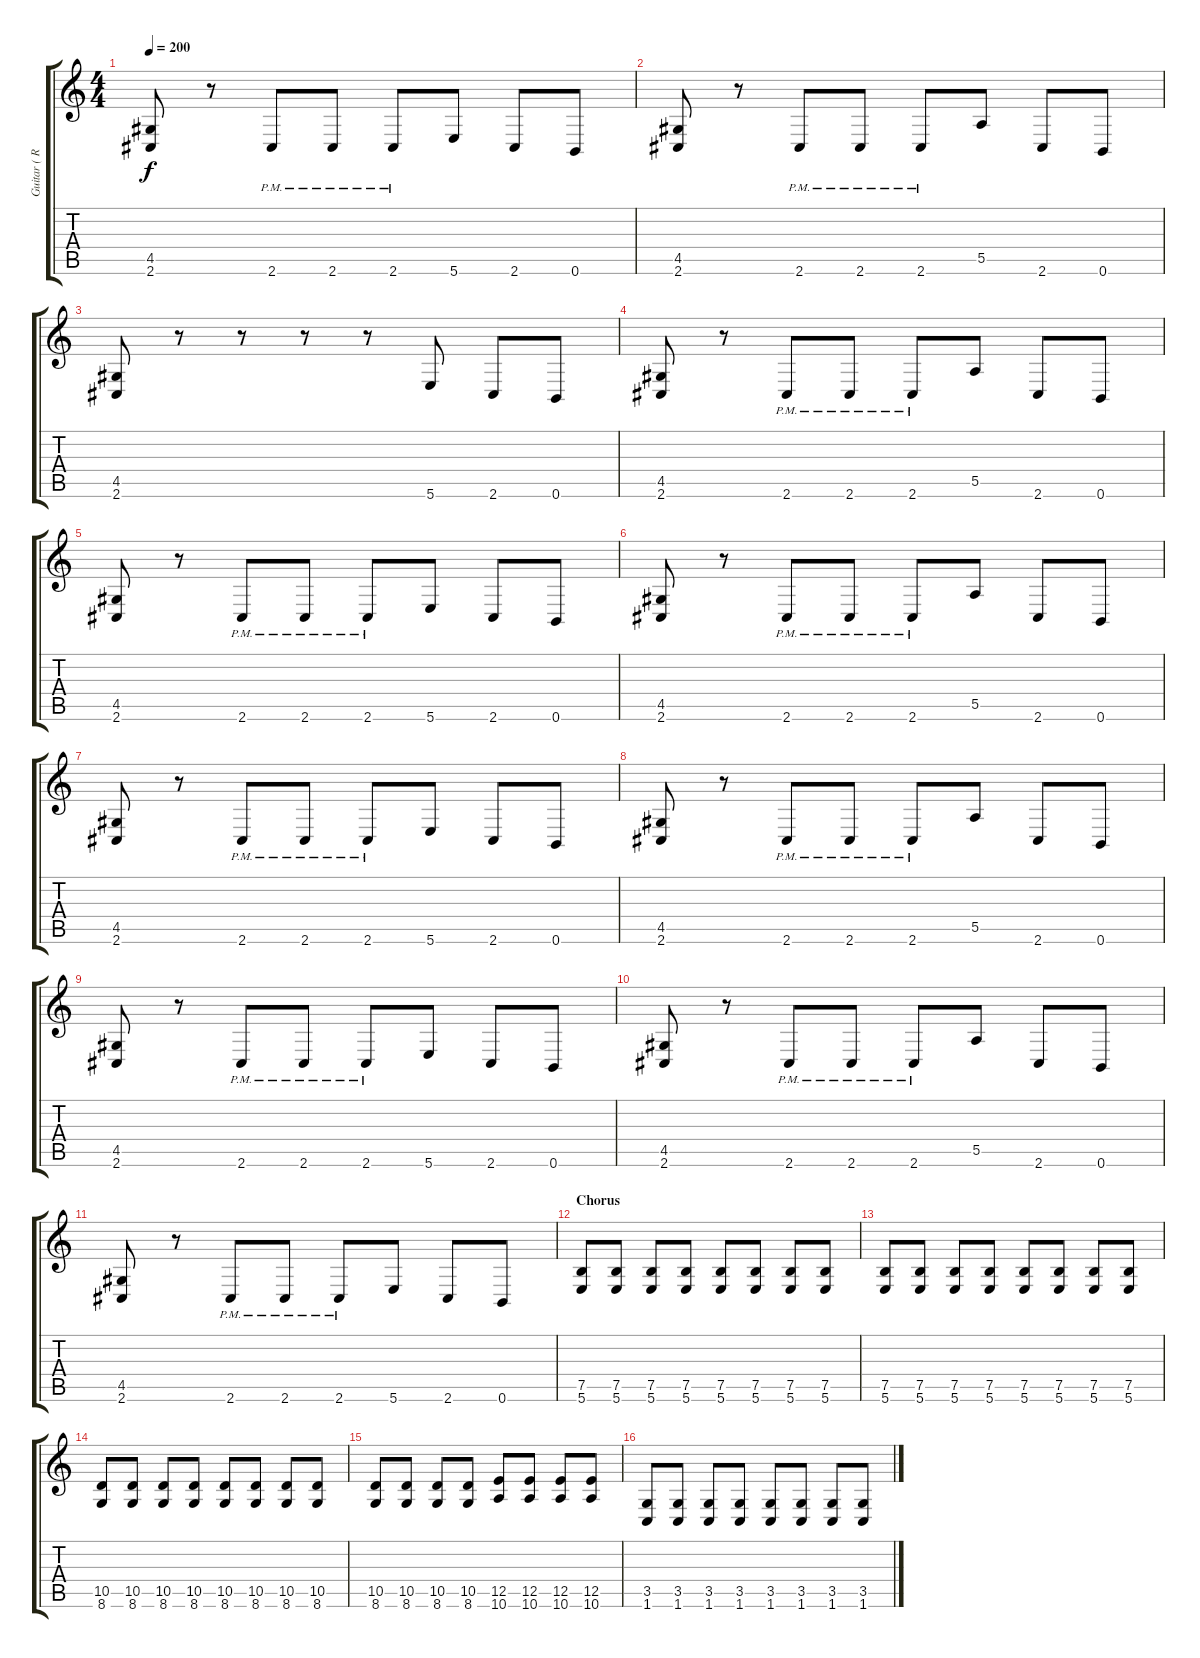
\track ("Guitar ( Rune )" "Guitar ( R") {instrument distortionguitar}
\staff {score tabs}
\tuning (B3 Gb3 D3 A2 E2 B1) {hide}
\ts (4 4)
\tempo 200
\clef g2
\ks c
(4.5 2.6).8{dy f} r.8 2.6{pm}.8 2.6{pm}.8 2.6{pm}.8 5.6.8 2.6.8 0.6.8 |
(4.5 2.6).8 r.8 2.6{pm}.8 2.6{pm}.8 2.6{pm}.8 5.5.8 2.6.8 0.6.8 |
(4.5 2.6).8 r.8 r.8 r.8 r.8 5.6.8 2.6.8 0.6.8 |
(4.5 2.6).8{volume 16} r.8 2.6{pm}.8 2.6{pm}.8 2.6{pm}.8 5.5.8 2.6.8 0.6.8 |
(4.5 2.6).8 r.8 2.6{pm}.8 2.6{pm}.8 2.6{pm}.8 5.6.8 2.6.8 0.6.8 |
(4.5 2.6).8 r.8 2.6{pm}.8 2.6{pm}.8 2.6{pm}.8 5.5.8 2.6.8 0.6.8 |
(4.5 2.6).8 r.8 2.6{pm}.8 2.6{pm}.8 2.6{pm}.8 5.6.8 2.6.8 0.6.8 |
(4.5 2.6).8 r.8 2.6{pm}.8 2.6{pm}.8 2.6{pm}.8 5.5.8 2.6.8 0.6.8 |
(4.5 2.6).8 r.8 2.6{pm}.8 2.6{pm}.8 2.6{pm}.8 5.6.8 2.6.8 0.6.8 |
(4.5 2.6).8 r.8 2.6{pm}.8 2.6{pm}.8 2.6{pm}.8 5.5.8 2.6.8 0.6.8 |
(4.5 2.6).8 r.8 2.6{pm}.8 2.6{pm}.8 2.6{pm}.8 5.6.8 2.6.8 0.6.8 |
\section ("" "Chorus")
(7.5 5.6).8 (7.5 5.6).8 (7.5 5.6).8 (7.5 5.6).8 (7.5 5.6).8 (7.5 5.6).8 (7.5 5.6).8 (7.5 5.6).8 |
(7.5 5.6).8 (7.5 5.6).8 (7.5 5.6).8 (7.5 5.6).8 (7.5 5.6).8 (7.5 5.6).8 (7.5 5.6).8 (7.5 5.6).8 |
(10.5 8.6).8 (10.5 8.6).8 (10.5 8.6).8 (10.5 8.6).8 (10.5 8.6).8 (10.5 8.6).8 (10.5 8.6).8 (10.5 8.6).8 |
(10.5 8.6).8 (10.5 8.6).8 (10.5 8.6).8 (10.5 8.6).8 (12.5 10.6).8 (12.5 10.6).8 (12.5 10.6).8 (12.5 10.6).8 |
(3.5 1.6).8 (3.5 1.6).8 (3.5 1.6).8 (3.5 1.6).8 (3.5 1.6).8 (3.5 1.6).8 (3.5 1.6).8 (3.5 1.6).8
